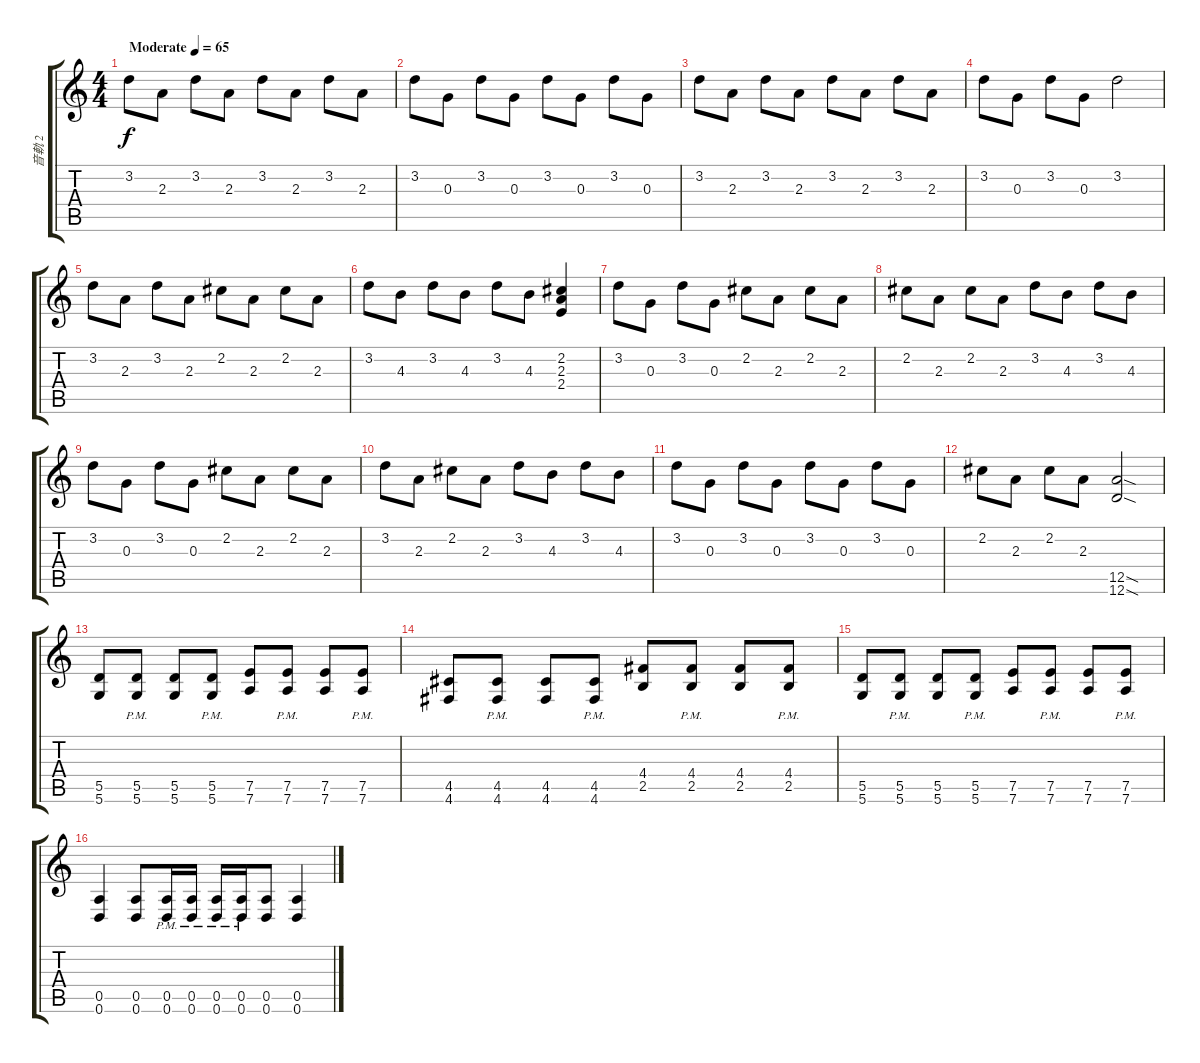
\track ("音軌 2" "音軌 2") {instrument overdrivenguitar}
\staff {score tabs}
\tuning (E4 B3 G3 D3 A2 D2) {hide}
\ts (4 4)
\tempo (65 "Moderate")
\clef g2
\ks c
3.2.8{dy f instrument overdrivenguitar} 2.3.8 3.2.8 2.3.8 3.2.8 2.3.8 3.2.8 2.3.8 |
3.2.8 0.3.8 3.2.8 0.3.8 3.2.8 0.3.8 3.2.8 0.3.8 |
3.2.8 2.3.8 3.2.8 2.3.8 3.2.8 2.3.8 3.2.8 2.3.8 |
3.2.8 0.3.8 3.2.8 0.3.8 3.2.2 |
3.2.8 2.3.8 3.2.8 2.3.8 2.2.8 2.3.8 2.2.8 2.3.8 |
3.2.8 4.3.8 3.2.8 4.3.8 3.2.8 4.3.8 (2.2 2.3 2.4).4 |
3.2.8 0.3.8 3.2.8 0.3.8 2.2.8 2.3.8 2.2.8 2.3.8 |
2.2.8 2.3.8 2.2.8 2.3.8 3.2.8 4.3.8 3.2.8 4.3.8 |
3.2.8 0.3.8 3.2.8 0.3.8 2.2.8 2.3.8 2.2.8 2.3.8 |
3.2.8 2.3.8 2.2.8 2.3.8 3.2.8 4.3.8 3.2.8 4.3.8 |
3.2.8 0.3.8 3.2.8 0.3.8 3.2.8 0.3.8 3.2.8 0.3.8 |
2.2.8 2.3.8 2.2.8 2.3.8 (12.5{sod} 12.6{sod}).2 |
(5.5 5.6).8 (5.5 5.6{pm}).8 (5.5 5.6).8 (5.5 5.6{pm}).8 (7.5 7.6).8 (7.5 7.6{pm}).8 (7.5 7.6).8 (7.5 7.6{pm}).8 |
(4.5 4.6).8 (4.5 4.6{pm}).8 (4.5 4.6).8 (4.5 4.6{pm}).8 (4.4 2.5).8 (4.4 2.5{pm}).8 (4.4 2.5).8 (4.4 2.5{pm}).8 |
(5.5 5.6).8 (5.5 5.6{pm}).8 (5.5 5.6).8 (5.5 5.6{pm}).8 (7.5 7.6).8 (7.5 7.6{pm}).8 (7.5 7.6).8 (7.5 7.6{pm}).8 |
(0.5 0.6).4 (0.5 0.6).8 (0.5{pm} 0.6{pm}).16 (0.5{pm} 0.6{pm}).16 (0.5{pm} 0.6{pm}).16 (0.5{pm} 0.6{pm}).16 (0.5 0.6).8 (0.5 0.6).4
